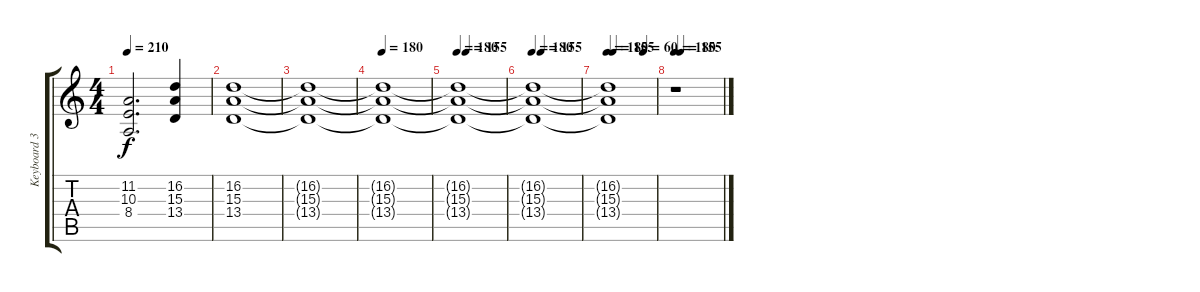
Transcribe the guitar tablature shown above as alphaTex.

\track ("Keyboard 3" "Keyboard 3") {instrument synthstrings1}
\staff {score tabs}
\tuning (Eb4 Bb3 Gb3 Db3 Ab2 Eb2) {hide}
\ts (4 4)
\tempo 210
\clef g2
\ks c
(11.2 10.3 8.4).2{d dy f} (16.2 15.3 13.4).4 |
(16.2 15.3 13.4).1 |
(16.2{t} 15.3{t} 13.4{t}).1 |
\tempo 180
(16.2{t} 15.3{t} 13.4{t}).1 |
\tempo 180
\tempo (155 0.1875)
(16.2{t} 15.3{t} 13.4{t}).1 |
\tempo 180
\tempo (155 0.1875)
(16.2{t} 15.3{t} 13.4{t}).1 |
\tempo 180
\tempo (155 0.125)
\tempo (60 0.75)
(16.2{t} 15.3{t} 13.4{t}).1 |
\tempo 180
\tempo (155 0.125)
r.1
